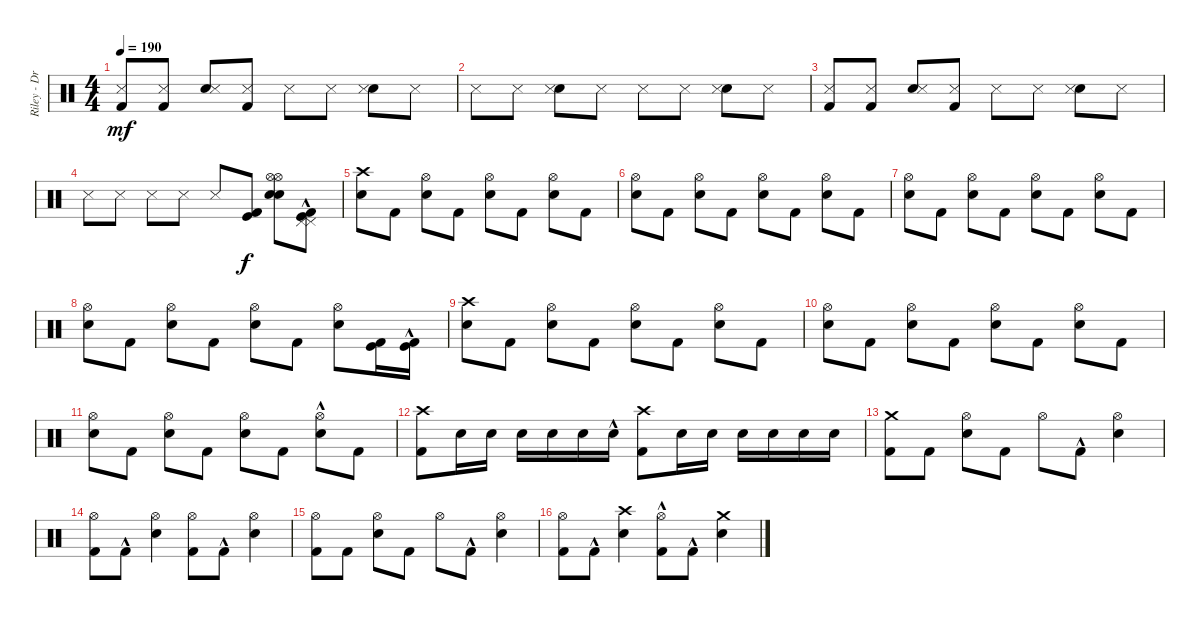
\track ("Riley - Drums" "Riley - Dr") {instrument percussion}
\staff {score}
\articulation defaults
\ts (4 4)
\tempo 190
\clef neutral
\ks c
("Kick (hit) 2" "Snare (side stick) 3").8{dy mf} ("Kick (hit) 2" "Snare (side stick) 3").8 ("Electric Snare (hit)" "Snare (side stick) 3").8 ("Kick (hit) 2" "Snare (side stick) 3").8 "Snare (side stick) 3".8 "Snare (side stick) 3".8 ("Electric Snare (hit)" "Snare (side stick) 3").8 "Snare (side stick) 3".8 |
"Snare (side stick) 3".8 "Snare (side stick) 3".8 ("Electric Snare (hit)" "Snare (side stick) 3").8 "Snare (side stick) 3".8 "Snare (side stick) 3".8 "Snare (side stick) 3".8 ("Electric Snare (hit)" "Snare (side stick) 3").8 "Snare (side stick) 3".8 |
("Kick (hit) 2" "Snare (side stick) 3").8 ("Kick (hit) 2" "Snare (side stick) 3").8 ("Electric Snare (hit)" "Snare (side stick) 3").8 ("Kick (hit) 2" "Snare (side stick) 3").8 "Snare (side stick) 3".8 "Snare (side stick) 3".8 ("Electric Snare (hit)" "Snare (side stick) 3").8 "Snare (side stick) 3".8 |
"Snare (side stick) 3".8 "Snare (side stick) 3".8 "Snare (side stick) 3".8 "Snare (side stick) 3".8 "Snare (side stick) 3".8 ("Kick (hit) 2" "Kick (hit)").8{dy f} ("Electric Snare (hit)" "Electric Snare (hit)" "Hi-Hat (open)" "Hi-Hat (open)").8 ("Kick (hit) 2" "Kick (hit)"{hac} "Pedal Hi-Hat (hit)" "Pedal Hi-Hat (hit)").8 |
("Electric Snare (hit)" "Crash high (hit)").8 "Kick (hit) 2".8 ("Electric Snare (hit)" "Hi-Hat (open)").8 "Kick (hit) 2".8 ("Electric Snare (hit)" "Hi-Hat (open)").8 "Kick (hit) 2".8 ("Electric Snare (hit)" "Hi-Hat (open)").8 "Kick (hit) 2".8 |
("Electric Snare (hit)" "Hi-Hat (open)").8 "Kick (hit) 2".8 ("Electric Snare (hit)" "Hi-Hat (open)").8 "Kick (hit) 2".8 ("Electric Snare (hit)" "Hi-Hat (open)").8 "Kick (hit) 2".8 ("Electric Snare (hit)" "Hi-Hat (open)").8 "Kick (hit) 2".8 |
("Electric Snare (hit)" "Hi-Hat (open)").8 "Kick (hit) 2".8 ("Electric Snare (hit)" "Hi-Hat (open)").8 "Kick (hit) 2".8 ("Electric Snare (hit)" "Hi-Hat (open)").8 "Kick (hit) 2".8 ("Electric Snare (hit)" "Hi-Hat (open)").8 "Kick (hit) 2".8 |
("Electric Snare (hit)" "Hi-Hat (open)").8 "Kick (hit) 2".8 ("Electric Snare (hit)" "Hi-Hat (open)").8 "Kick (hit) 2".8 ("Electric Snare (hit)" "Hi-Hat (open)").8 "Kick (hit) 2".8 ("Electric Snare (hit)" "Hi-Hat (open)").8 ("Kick (hit) 2" "Kick (hit)").16 ("Kick (hit) 2"{hac} "Kick (hit)").16 |
("Electric Snare (hit)" "Crash high (hit)").8 "Kick (hit) 2".8 ("Electric Snare (hit)" "Hi-Hat (open)").8 "Kick (hit) 2".8 ("Electric Snare (hit)" "Hi-Hat (open)").8 "Kick (hit) 2".8 ("Electric Snare (hit)" "Hi-Hat (open)").8 "Kick (hit) 2".8 |
("Electric Snare (hit)" "Hi-Hat (open)").8 "Kick (hit) 2".8 ("Electric Snare (hit)" "Hi-Hat (open)").8 "Kick (hit) 2".8 ("Electric Snare (hit)" "Hi-Hat (open)").8 "Kick (hit) 2".8 ("Electric Snare (hit)" "Hi-Hat (open)").8 "Kick (hit) 2".8 |
("Electric Snare (hit)" "Hi-Hat (open)").8 "Kick (hit) 2".8 ("Electric Snare (hit)" "Hi-Hat (open)").8 "Kick (hit) 2".8 ("Electric Snare (hit)" "Hi-Hat (open)").8 "Kick (hit) 2".8 ("Electric Snare (hit)"{hac} "Hi-Hat (open)").8 "Kick (hit) 2".8 |
("Kick (hit) 2" "Crash high (hit)").8 "Electric Snare (hit)".16 "Electric Snare (hit)".16 "Electric Snare (hit)".16 "Electric Snare (hit)".16 "Electric Snare (hit)".16 "Electric Snare (hit)"{hac}.16 ("Kick (hit) 2" "Crash high (hit)").8 "Electric Snare (hit)".16 "Electric Snare (hit)".16 "Electric Snare (hit)".16 "Electric Snare (hit)".16 "Electric Snare (hit)".16 "Electric Snare (hit)".16 |
("Kick (hit) 2" "Crash medium (hit)").8 "Kick (hit) 2".8 ("Electric Snare (hit)" "Hi-Hat (open)").8 "Kick (hit) 2".8 "Hi-Hat (open)".8 "Kick (hit) 2"{hac}.8 ("Electric Snare (hit)" "Hi-Hat (open)").4 |
("Kick (hit) 2" "Hi-Hat (open)").8 "Kick (hit) 2"{hac}.8 ("Electric Snare (hit)" "Hi-Hat (open)").4 ("Kick (hit) 2" "Hi-Hat (open)").8 "Kick (hit) 2"{hac}.8 ("Electric Snare (hit)" "Hi-Hat (open)").4 |
("Kick (hit) 2" "Hi-Hat (open)").8 "Kick (hit) 2".8 ("Electric Snare (hit)" "Hi-Hat (open)").8 "Kick (hit) 2".8 "Hi-Hat (open)".8 "Kick (hit) 2"{hac}.8 ("Electric Snare (hit)" "Hi-Hat (open)").4 |
("Kick (hit) 2" "Hi-Hat (open)").8 "Kick (hit) 2"{hac}.8 ("Electric Snare (hit)" "Crash high (hit)").4 ("Kick (hit) 2" "Hi-Hat (open)"{hac}).8 "Kick (hit) 2"{hac}.8 ("Electric Snare (hit)" "Crash medium (hit)").4
